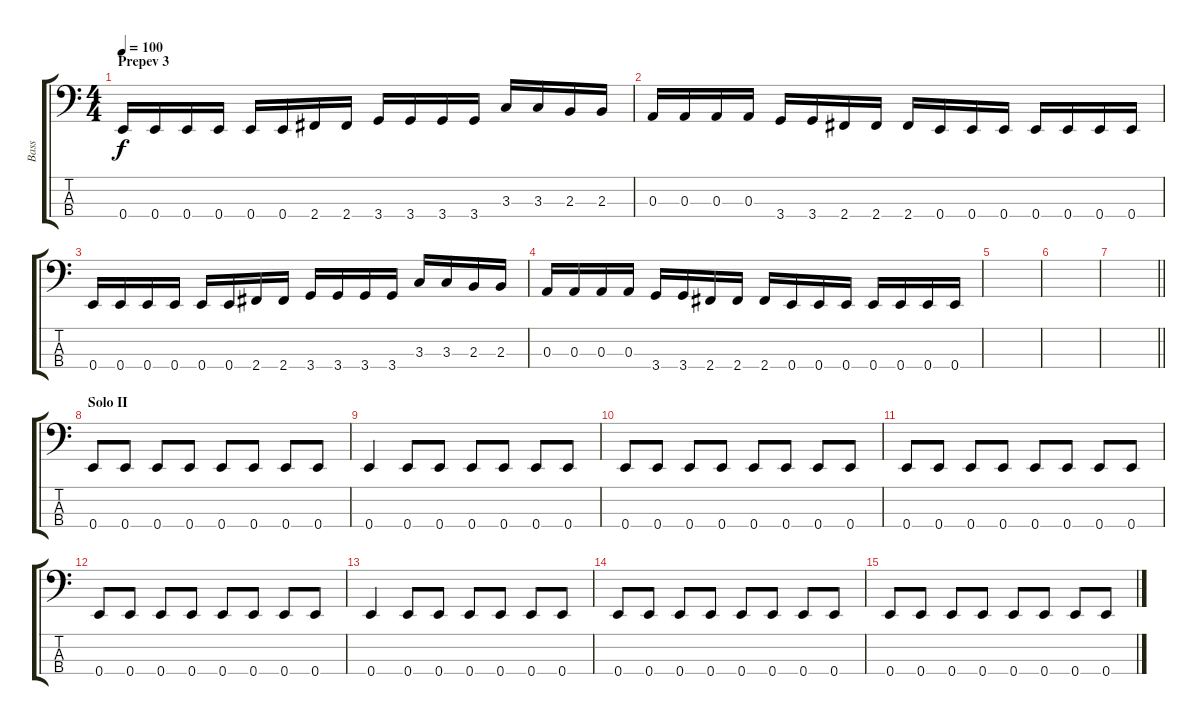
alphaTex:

\track ("Bass" "Bass") {instrument electricbassfinger}
\staff {score tabs}
\tuning (G2 D2 A1 E1) {hide}
\ts (4 4)
\section ("" "Prepev 3")
\tempo 100
\clef f4
\ks c
0.4.16{dy f} 0.4.16 0.4.16 0.4.16 0.4.16 0.4.16 2.4.16 2.4.16 3.4.16 3.4.16 3.4.16 3.4.16 3.3.16 3.3.16 2.3.16 2.3.16 |
0.3.16 0.3.16 0.3.16 0.3.16 3.4.16 3.4.16 2.4.16 2.4.16 2.4.16 0.4.16 0.4.16 0.4.16 0.4.16 0.4.16 0.4.16 0.4.16 |
0.4.16 0.4.16 0.4.16 0.4.16 0.4.16 0.4.16 2.4.16 2.4.16 3.4.16 3.4.16 3.4.16 3.4.16 3.3.16 3.3.16 2.3.16 2.3.16 |
0.3.16 0.3.16 0.3.16 0.3.16 3.4.16 3.4.16 2.4.16 2.4.16 2.4.16 0.4.16 0.4.16 0.4.16 0.4.16 0.4.16 0.4.16 0.4.16 |
|
|
\barLineRight lightlight
|
\section ("" "Solo II")
0.4.8 0.4.8 0.4.8 0.4.8 0.4.8 0.4.8 0.4.8 0.4.8 |
0.4.4 0.4.8 0.4.8 0.4.8 0.4.8 0.4.8 0.4.8 |
0.4.8 0.4.8 0.4.8 0.4.8 0.4.8 0.4.8 0.4.8 0.4.8 |
0.4.8 0.4.8 0.4.8 0.4.8 0.4.8 0.4.8 0.4.8 0.4.8 |
0.4.8 0.4.8 0.4.8 0.4.8 0.4.8 0.4.8 0.4.8 0.4.8 |
0.4.4 0.4.8 0.4.8 0.4.8 0.4.8 0.4.8 0.4.8 |
0.4.8 0.4.8 0.4.8 0.4.8 0.4.8 0.4.8 0.4.8 0.4.8 |
0.4.8 0.4.8 0.4.8 0.4.8 0.4.8 0.4.8 0.4.8 0.4.8
